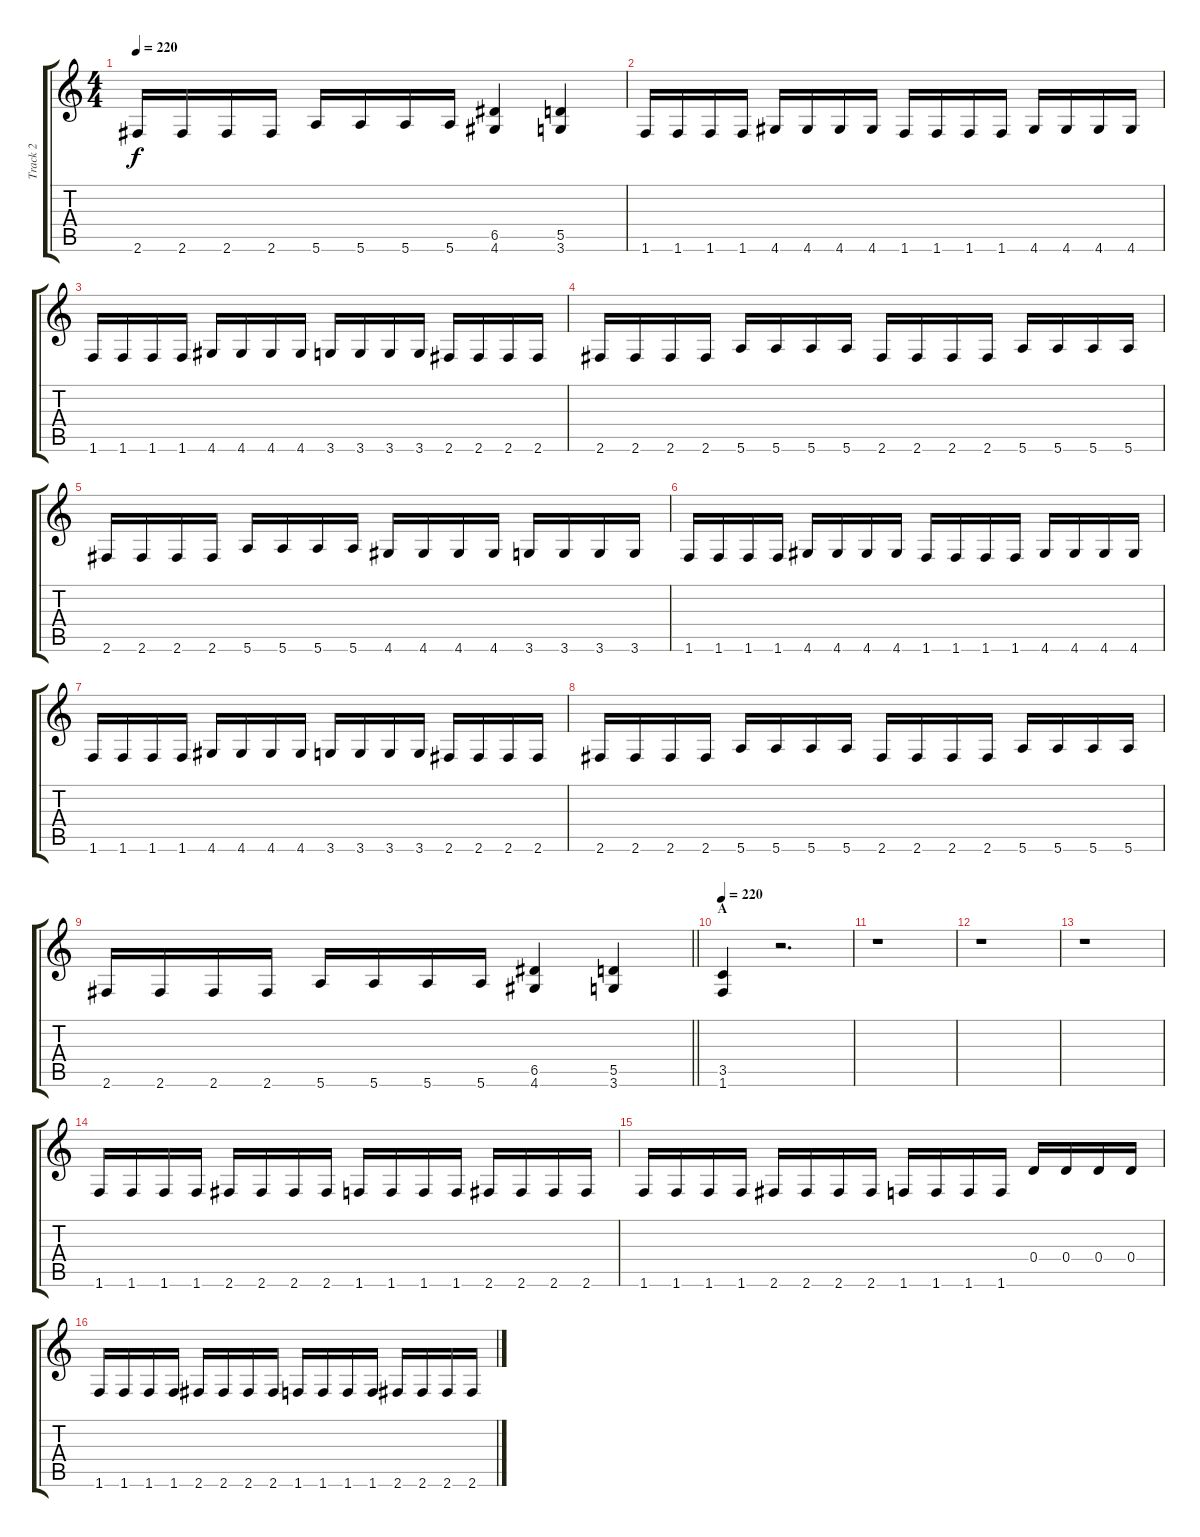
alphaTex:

\track ("Track 2" "Track 2") {instrument distortionguitar}
\staff {score tabs}
\tuning (E4 B3 G3 D3 A2 E2) {hide}
\ts (4 4)
\tempo 220
\clef g2
\ks c
2.6.16{dy f} 2.6.16 2.6.16 2.6.16 5.6.16 5.6.16 5.6.16 5.6.16 (6.5 4.6).4 (5.5 3.6).4 |
1.6.16 1.6.16 1.6.16 1.6.16 4.6.16 4.6.16 4.6.16 4.6.16 1.6.16 1.6.16 1.6.16 1.6.16 4.6.16 4.6.16 4.6.16 4.6.16 |
1.6.16 1.6.16 1.6.16 1.6.16 4.6.16 4.6.16 4.6.16 4.6.16 3.6.16 3.6.16 3.6.16 3.6.16 2.6.16 2.6.16 2.6.16 2.6.16 |
2.6.16 2.6.16 2.6.16 2.6.16 5.6.16 5.6.16 5.6.16 5.6.16 2.6.16 2.6.16 2.6.16 2.6.16 5.6.16 5.6.16 5.6.16 5.6.16 |
2.6.16 2.6.16 2.6.16 2.6.16 5.6.16 5.6.16 5.6.16 5.6.16 4.6.16 4.6.16 4.6.16 4.6.16 3.6.16 3.6.16 3.6.16 3.6.16 |
1.6.16 1.6.16 1.6.16 1.6.16 4.6.16 4.6.16 4.6.16 4.6.16 1.6.16 1.6.16 1.6.16 1.6.16 4.6.16 4.6.16 4.6.16 4.6.16 |
1.6.16 1.6.16 1.6.16 1.6.16 4.6.16 4.6.16 4.6.16 4.6.16 3.6.16 3.6.16 3.6.16 3.6.16 2.6.16 2.6.16 2.6.16 2.6.16 |
2.6.16 2.6.16 2.6.16 2.6.16 5.6.16 5.6.16 5.6.16 5.6.16 2.6.16 2.6.16 2.6.16 2.6.16 5.6.16 5.6.16 5.6.16 5.6.16 |
\barLineRight lightlight
2.6.16 2.6.16 2.6.16 2.6.16 5.6.16 5.6.16 5.6.16 5.6.16 (6.5 4.6).4 (5.5 3.6).4 |
\section ("" "A")
\tempo 220
(3.5 1.6).4 r.2{d} |
r.1 |
r.1 |
r.1 |
1.6.16 1.6.16 1.6.16 1.6.16 2.6.16 2.6.16 2.6.16 2.6.16 1.6.16 1.6.16 1.6.16 1.6.16 2.6.16 2.6.16 2.6.16 2.6.16 |
1.6.16 1.6.16 1.6.16 1.6.16 2.6.16 2.6.16 2.6.16 2.6.16 1.6.16 1.6.16 1.6.16 1.6.16 0.4.16 0.4.16 0.4.16 0.4.16 |
1.6.16 1.6.16 1.6.16 1.6.16 2.6.16 2.6.16 2.6.16 2.6.16 1.6.16 1.6.16 1.6.16 1.6.16 2.6.16 2.6.16 2.6.16 2.6.16
